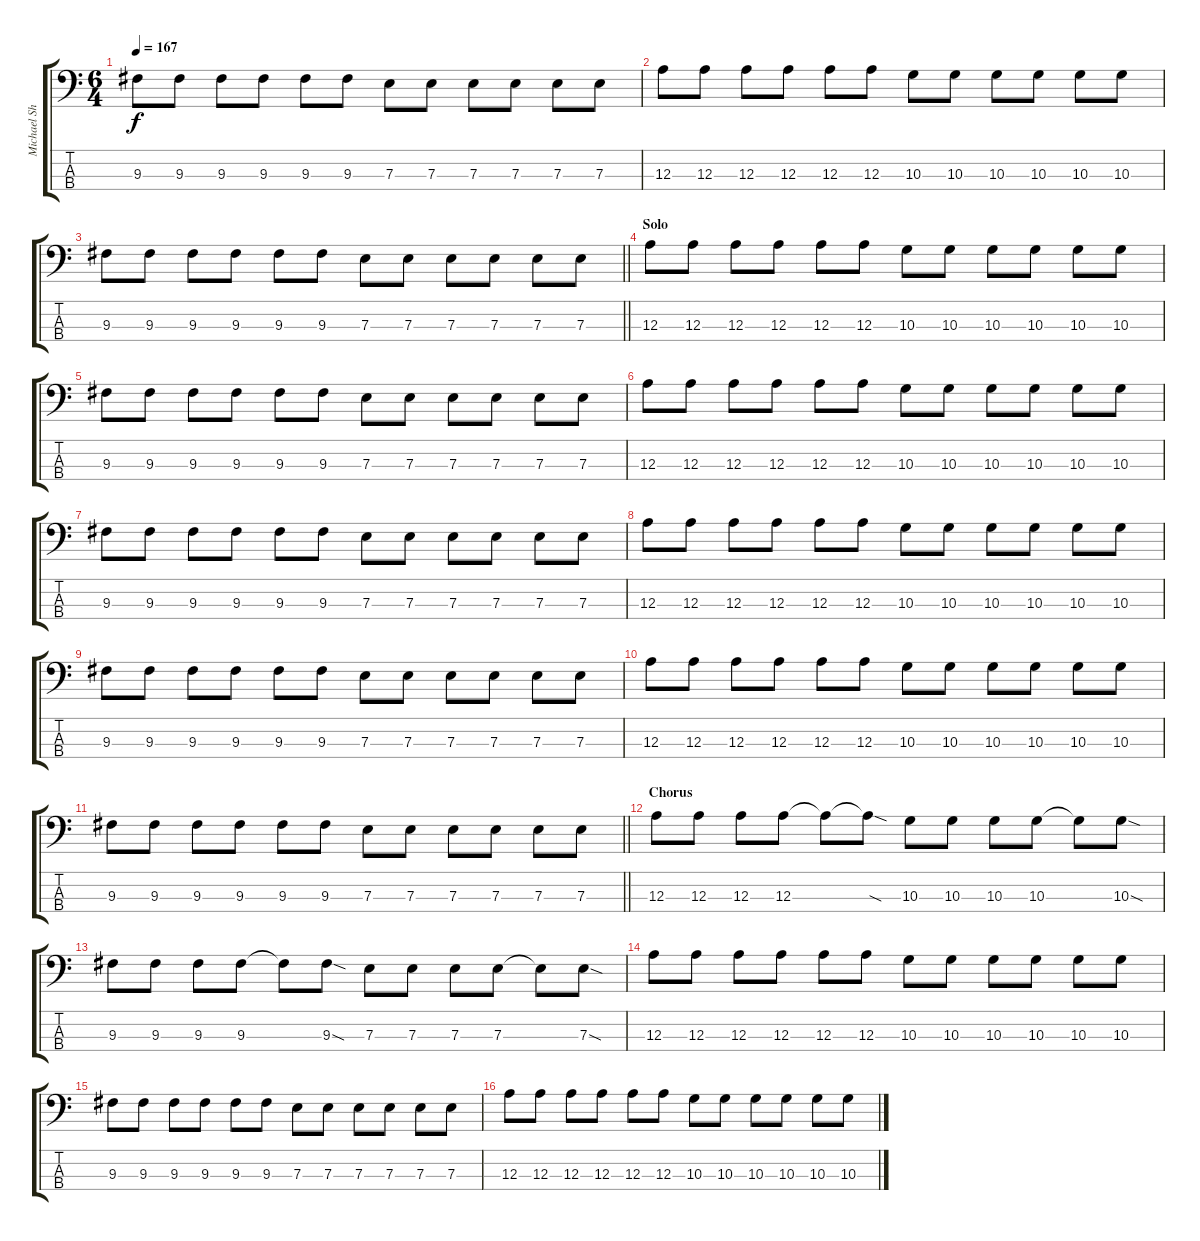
\track ("Michael Shuman" "Michael Sh") {instrument electricbasspick}
\staff {score tabs}
\tuning (G2 D2 A1 E1) {hide}
\ts (6 4)
\tempo 167
\clef f4
\ks c
9.3.8{dy f} 9.3.8 9.3.8 9.3.8 9.3.8 9.3.8 7.3.8 7.3.8 7.3.8 7.3.8 7.3.8 7.3.8 |
12.3.8 12.3.8 12.3.8 12.3.8 12.3.8 12.3.8 10.3.8 10.3.8 10.3.8 10.3.8 10.3.8 10.3.8 |
\barLineRight lightlight
9.3.8 9.3.8 9.3.8 9.3.8 9.3.8 9.3.8 7.3.8 7.3.8 7.3.8 7.3.8 7.3.8 7.3.8 |
\section ("" "Solo")
12.3.8 12.3.8 12.3.8 12.3.8 12.3.8 12.3.8 10.3.8 10.3.8 10.3.8 10.3.8 10.3.8 10.3.8 |
9.3.8 9.3.8 9.3.8 9.3.8 9.3.8 9.3.8 7.3.8 7.3.8 7.3.8 7.3.8 7.3.8 7.3.8 |
12.3.8 12.3.8 12.3.8 12.3.8 12.3.8 12.3.8 10.3.8 10.3.8 10.3.8 10.3.8 10.3.8 10.3.8 |
9.3.8 9.3.8 9.3.8 9.3.8 9.3.8 9.3.8 7.3.8 7.3.8 7.3.8 7.3.8 7.3.8 7.3.8 |
12.3.8 12.3.8 12.3.8 12.3.8 12.3.8 12.3.8 10.3.8 10.3.8 10.3.8 10.3.8 10.3.8 10.3.8 |
9.3.8 9.3.8 9.3.8 9.3.8 9.3.8 9.3.8 7.3.8 7.3.8 7.3.8 7.3.8 7.3.8 7.3.8 |
12.3.8 12.3.8 12.3.8 12.3.8 12.3.8 12.3.8 10.3.8 10.3.8 10.3.8 10.3.8 10.3.8 10.3.8 |
\barLineRight lightlight
9.3.8 9.3.8 9.3.8 9.3.8 9.3.8 9.3.8 7.3.8 7.3.8 7.3.8 7.3.8 7.3.8 7.3.8 |
\section ("" "Chorus")
12.3.8 12.3.8 12.3.8 12.3.8 12.3{t}.8 12.3{sod t}.8 10.3.8 10.3.8 10.3.8 10.3.8 10.3{t}.8 10.3{sod}.8 |
9.3.8 9.3.8 9.3.8 9.3.8 9.3{t}.8 9.3{sod}.8 7.3.8 7.3.8 7.3.8 7.3.8 7.3{t}.8 7.3{sod}.8 |
12.3.8 12.3.8 12.3.8 12.3.8 12.3.8 12.3.8 10.3.8 10.3.8 10.3.8 10.3.8 10.3.8 10.3.8 |
9.3.8 9.3.8 9.3.8 9.3.8 9.3.8 9.3.8 7.3.8 7.3.8 7.3.8 7.3.8 7.3.8 7.3.8 |
12.3.8 12.3.8 12.3.8 12.3.8 12.3.8 12.3.8 10.3.8 10.3.8 10.3.8 10.3.8 10.3.8 10.3.8
